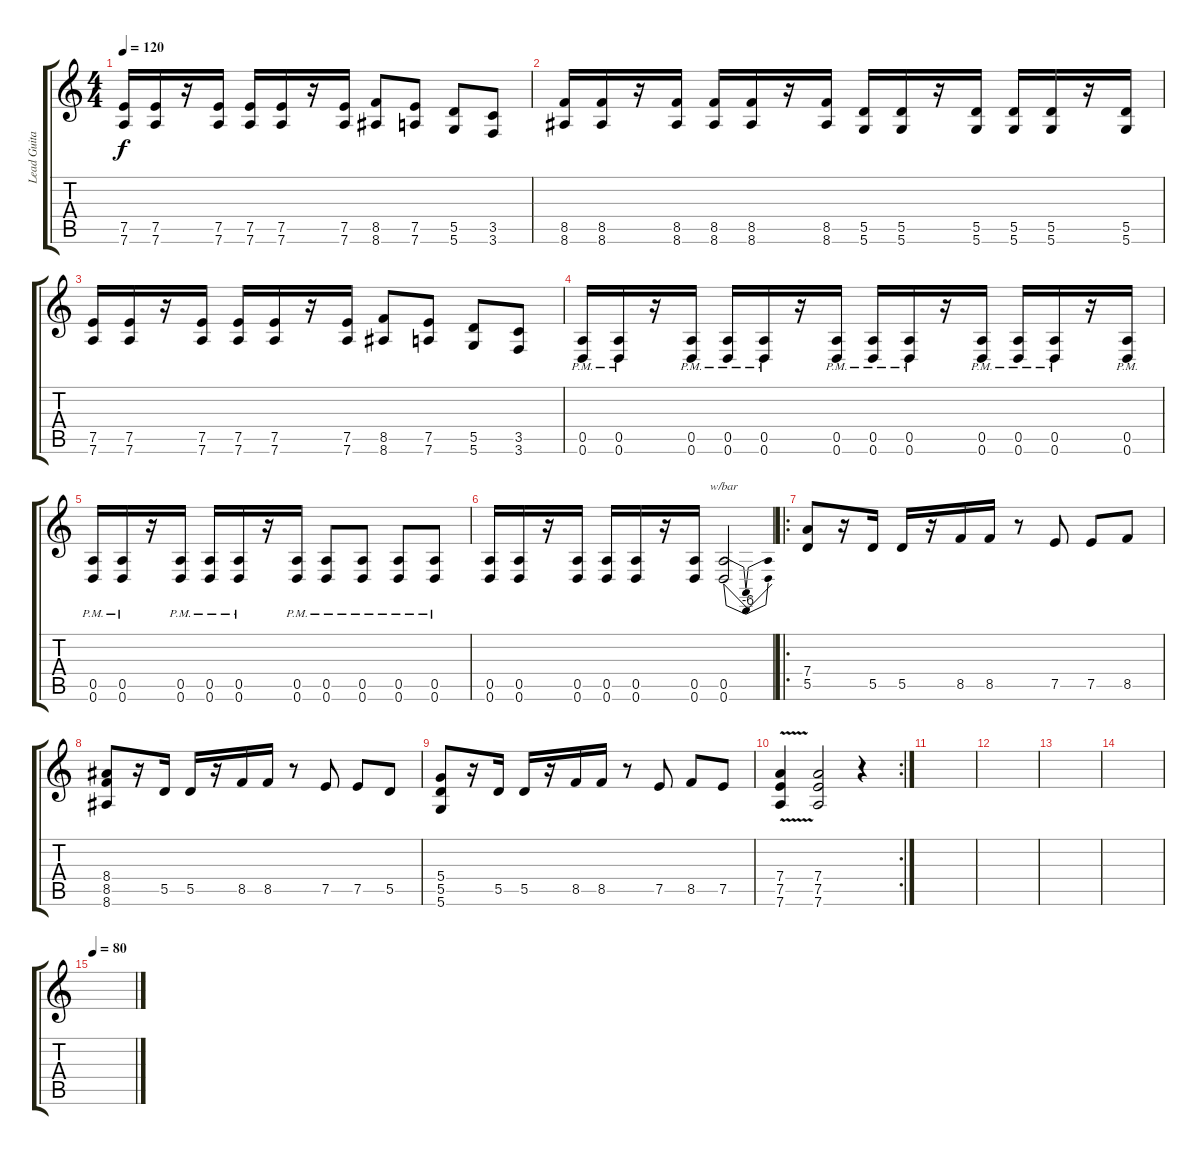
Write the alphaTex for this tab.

\track ("Lead Guitar - Pytu" "Lead Guita") {instrument overdrivenguitar}
\staff {score tabs}
\tuning (E4 B3 G3 D3 A2 D2) {hide}
\ts (4 4)
\tempo 120
\clef g2
\ks c
(7.5 7.6).16{dy f} (7.5 7.6).16 r.16 (7.5 7.6).16 (7.5 7.6).16 (7.5 7.6).16 r.16 (7.5 7.6).16 (8.5 8.6).8 (7.5 7.6).8 (5.5 5.6).8 (3.5 3.6).8 |
(8.5 8.6).16 (8.5 8.6).16 r.16 (8.5 8.6).16 (8.5 8.6).16 (8.5 8.6).16 r.16 (8.5 8.6).16 (5.5 5.6).16 (5.5 5.6).16 r.16 (5.5 5.6).16 (5.5 5.6).16 (5.5 5.6).16 r.16 (5.5 5.6).16 |
(7.5 7.6).16 (7.5 7.6).16 r.16 (7.5 7.6).16 (7.5 7.6).16 (7.5 7.6).16 r.16 (7.5 7.6).16 (8.5 8.6).8 (7.5 7.6).8 (5.5 5.6).8 (3.5 3.6).8 |
(0.5{pm} 0.6{pm}).16 (0.5{pm} 0.6{pm}).16 r.16 (0.5{pm} 0.6{pm}).16 (0.5{pm} 0.6{pm}).16 (0.5{pm} 0.6{pm}).16 r.16 (0.5{pm} 0.6{pm}).16 (0.5{pm} 0.6{pm}).16 (0.5{pm} 0.6{pm}).16 r.16 (0.5{pm} 0.6{pm}).16 (0.5{pm} 0.6{pm}).16 (0.5{pm} 0.6{pm}).16 r.16 (0.5{pm} 0.6{pm}).16 |
(0.5{pm} 0.6{pm}).16 (0.5{pm} 0.6{pm}).16 r.16 (0.5{pm} 0.6{pm}).16 (0.5{pm} 0.6{pm}).16 (0.5{pm} 0.6{pm}).16 r.16 (0.5{pm} 0.6{pm}).16 (0.5{pm} 0.6{pm}).8 (0.5{pm} 0.6{pm}).8 (0.5{pm} 0.6{pm}).8 (0.5{pm} 0.6{pm}).8 |
(0.5 0.6).16 (0.5 0.6).16 r.16 (0.5 0.6).16 (0.5 0.6).16 (0.5 0.6).16 r.16 (0.5 0.6).16 (0.5 0.6).2{tbe (dip default 0 0 30 -24 60 0)} |
\ro
(7.4 5.5).8 r.16 5.5.16 5.5.16 r.16 8.5.16 8.5.16 r.8 7.5.8 7.5.8 8.5.8 |
(8.4 8.5 8.6).8 r.16 5.5.16 5.5.16 r.16 8.5.16 8.5.16 r.8 7.5.8 7.5.8 5.5.8 |
(5.4 5.5 5.6).8 r.16 5.5.16 5.5.16 r.16 8.5.16 8.5.16 r.8 7.5.8 8.5.8 7.5.8 |
\rc 2
(7.4{v} 7.5 7.6).4 (7.4 7.5 7.6).2 r.4 |
|
|
|
|
\tempo 80
